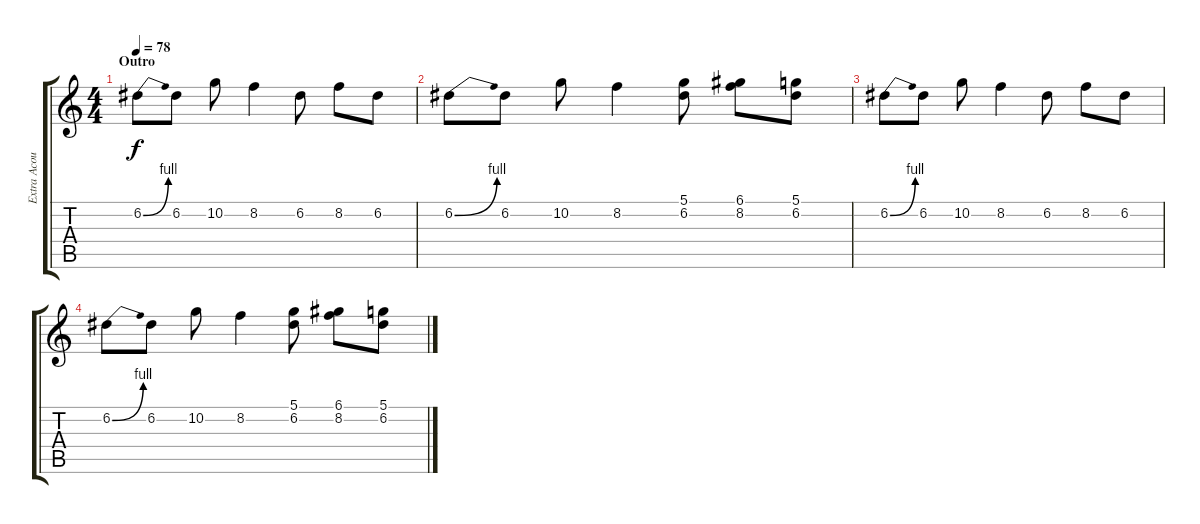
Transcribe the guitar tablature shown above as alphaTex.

\track ("Extra Acoustic Guitar" "Extra Acou") {instrument acousticguitarsteel}
\staff {score tabs}
\tuning (D4 A3 F3 C3 G2 C2) {hide}
\ts (4 4)
\section ("" "Outro")
\tempo 78
\clef g2
\ks c
6.2{be (bend 0 0 60 4)}.8{dy f} 6.2.8 10.2.8 8.2.4 6.2.8 8.2.8 6.2.8 |
6.2{be (bend 0 0 60 4)}.8 6.2.8 10.2.8 8.2.4 (5.1 6.2).8 (6.1 8.2).8 (5.1 6.2).8 |
6.2{be (bend 0 0 60 4)}.8 6.2.8 10.2.8 8.2.4 6.2.8 8.2.8 6.2.8 |
6.2{be (bend 0 0 60 4)}.8 6.2.8 10.2.8 8.2.4 (5.1 6.2).8 (6.1 8.2).8 (5.1 6.2).8
